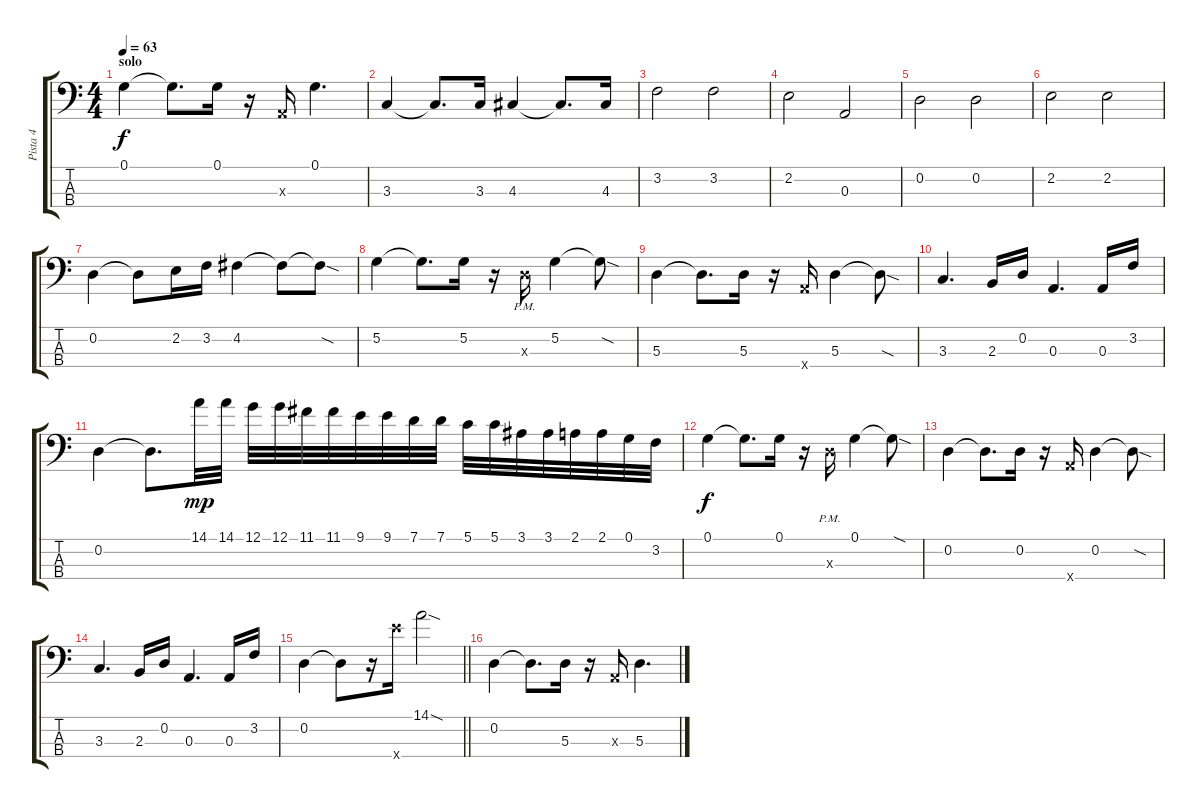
\track ("Pista 4" "Pista 4") {instrument acousticbass}
\staff {score tabs}
\tuning (G2 D2 A1 E1) {hide}
\ts (4 4)
\section ("" "solo")
\tempo 63
\clef f4
\ks c
0.1.4{dy f} 0.1{t}.8{d} 0.1.16 r.16 0.3{x}.16 0.1.4{d} |
3.3.4 3.3{t}.8{d} 3.3.16 4.3.4 4.3{t}.8{d} 4.3.16 |
3.2.2 3.2.2 |
2.2.2 0.3.2 |
0.2.2 0.2.2 |
2.2.2 2.2.2 |
0.2.4 0.2{t}.8 2.2.16 3.2.16 4.2.4 4.2{t}.8 4.2{sod t}.8 |
5.2.4 5.2{t}.8{d} 5.2.16 r.16 5.3{pm x}.16 5.2.4 5.2{sod t}.8 |
5.3.4 5.3{t}.8{d} 5.3.16 r.16 5.4{x}.16 5.3.4 5.3{sod t}.8 |
3.3.4{d} 2.3.16 0.2.16 0.3.4{d} 0.3.16 3.2.16 |
0.2.4 0.2{t}.8{d} 14.1.32{dy mp} 14.1.32 12.1.32 12.1.32 11.1.32 11.1.32 9.1.32 9.1.32 7.1.32 7.1.32 5.1.32 5.1.32 3.1.32 3.1.32 2.1.32 2.1.32 0.1.32 3.2.32 |
0.1.4{dy f} 0.1{t}.8{d} 0.1.16 r.16 5.3{pm x}.16 0.1.4 0.1{sod t}.8 |
0.2.4 0.2{t}.8{d} 0.2.16 r.16 5.4{x}.16 0.2.4 0.2{sod t}.8 |
3.3.4{d} 2.3.16 0.2.16 0.3.4{d} 0.3.16 3.2.16 |
\barLineRight lightlight
0.2.4 0.2{t}.8 r.16 24.4{x}.16 14.1{sod}.2 |
0.2.4 0.2{t}.8{d} 5.3.16 r.16 0.3{x}.16 5.3.4{d}
